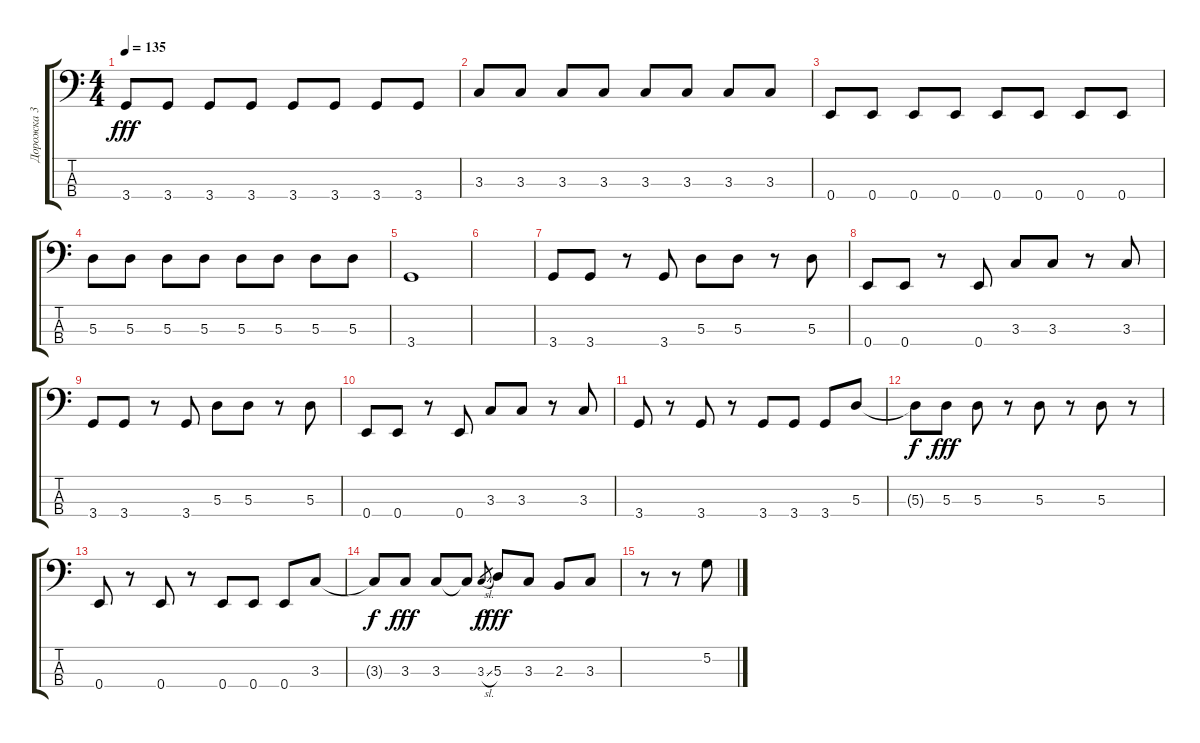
\track ("Дорожка 3" "Дорожка 3") {instrument electricbassfinger}
\staff {score tabs}
\tuning (G2 D2 A1 E1) {hide}
\ts (4 4)
\tempo 135
\clef f4
\ks c
3.4.8{dy fff} 3.4.8 3.4.8 3.4.8 3.4.8 3.4.8 3.4.8 3.4.8 |
3.3.8 3.3.8 3.3.8 3.3.8 3.3.8 3.3.8 3.3.8 3.3.8 |
0.4.8 0.4.8 0.4.8 0.4.8 0.4.8 0.4.8 0.4.8 0.4.8 |
5.3.8 5.3.8 5.3.8 5.3.8 5.3.8 5.3.8 5.3.8 5.3.8 |
3.4.1 |
|
3.4.8 3.4.8 r.8 3.4.8 5.3.8 5.3.8 r.8 5.3.8 |
0.4.8 0.4.8 r.8 0.4.8 3.3.8 3.3.8 r.8 3.3.8 |
3.4.8 3.4.8 r.8 3.4.8 5.3.8 5.3.8 r.8 5.3.8 |
0.4.8 0.4.8 r.8 0.4.8 3.3.8 3.3.8 r.8 3.3.8 |
3.4.8 r.8 3.4.8 r.8 3.4.8 3.4.8 3.4.8 5.3.8 |
5.3{t}.8{dy f} 5.3.8{dy fff} 5.3.8 r.8 5.3.8 r.8 5.3.8 r.8 |
0.4.8 r.8 0.4.8 r.8 0.4.8 0.4.8 0.4.8 3.3.8 |
3.3{t}.8{dy f} 3.3.8{dy fff} 3.3.8 3.3{t}.8 3.3{sl}.8{gr dy f} 5.3.8{dy fff} 3.3.8 2.3.8 3.3.8 |
r.8 r.8 5.2.8
